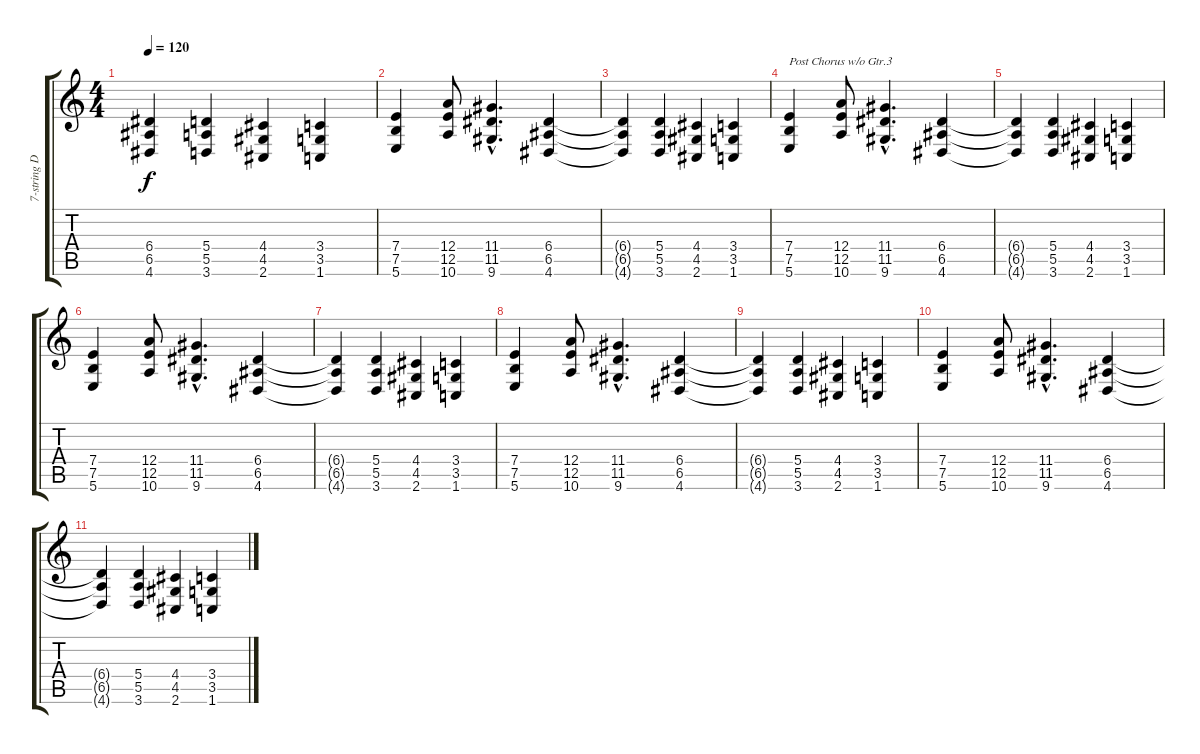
\track ("7-string Dist. Gtr. 1" "7-string D") {instrument distortionguitar}
\staff {score tabs}
\tuning (B3 G3 D3 A2 E2 B1) {hide}
\ts (4 4)
\tempo 120
\clef g2
\ks c
(6.4{t} 6.5{t} 4.6{t}).4{dy f} (5.4 5.5 3.6).4 (4.4 4.5 2.6).4 (3.4 3.5 1.6).4 |
(7.4 7.5 5.6).4 (12.4 12.5 10.6).8 (11.4{hac} 11.5{hac} 9.6{hac}).4{d} (6.4 6.5 4.6).4 |
(6.4{t} 6.5{t} 4.6{t}).4 (5.4 5.5 3.6).4 (4.4 4.5 2.6).4 (3.4 3.5 1.6).4 |
(7.4 7.5 5.6).4{txt "Post Chorus w/o Gtr.3"} (12.4 12.5 10.6).8 (11.4{hac} 11.5{hac} 9.6{hac}).4{d} (6.4 6.5 4.6).4 |
(6.4{t} 6.5{t} 4.6{t}).4 (5.4 5.5 3.6).4 (4.4 4.5 2.6).4 (3.4 3.5 1.6).4 |
(7.4 7.5 5.6).4 (12.4 12.5 10.6).8 (11.4{hac} 11.5{hac} 9.6{hac}).4{d} (6.4 6.5 4.6).4 |
(6.4{t} 6.5{t} 4.6{t}).4 (5.4 5.5 3.6).4 (4.4 4.5 2.6).4 (3.4 3.5 1.6).4 |
(7.4 7.5 5.6).4 (12.4 12.5 10.6).8 (11.4{hac} 11.5{hac} 9.6{hac}).4{d} (6.4 6.5 4.6).4 |
(6.4{t} 6.5{t} 4.6{t}).4 (5.4 5.5 3.6).4 (4.4 4.5 2.6).4 (3.4 3.5 1.6).4 |
(7.4 7.5 5.6).4 (12.4 12.5 10.6).8 (11.4{hac} 11.5{hac} 9.6{hac}).4{d} (6.4 6.5 4.6).4 |
(6.4{t} 6.5{t} 4.6{t}).4 (5.4 5.5 3.6).4 (4.4 4.5 2.6).4 (3.4 3.5 1.6).4
